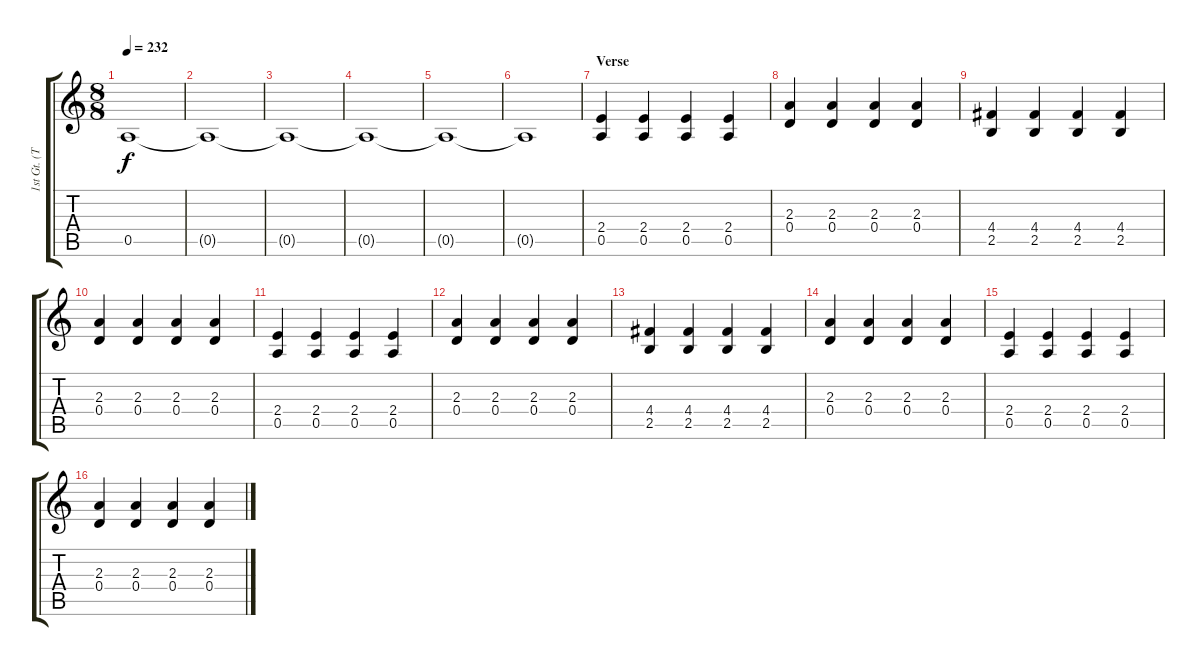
\track ("1st Gt. (Tom)" "1st Gt. (T") {instrument distortionguitar}
\staff {score tabs}
\tuning (E4 B3 G3 D3 A2 E2) {hide}
\ts (8 8)
\tempo 232
\clef g2
\ks c
0.5{t}.1{dy f} |
0.5{t}.1 |
0.5{t}.1 |
0.5{t}.1 |
0.5{t}.1 |
0.5{t}.1 |
\section ("" "Verse")
(2.4 0.5).4 (2.4 0.5).4 (2.4 0.5).4 (2.4 0.5).4 |
(2.3 0.4).4 (2.3 0.4).4 (2.3 0.4).4 (2.3 0.4).4 |
(4.4 2.5).4 (4.4 2.5).4 (4.4 2.5).4 (4.4 2.5).4 |
(2.3 0.4).4 (2.3 0.4).4 (2.3 0.4).4 (2.3 0.4).4 |
(2.4 0.5).4 (2.4 0.5).4 (2.4 0.5).4 (2.4 0.5).4 |
(2.3 0.4).4 (2.3 0.4).4 (2.3 0.4).4 (2.3 0.4).4 |
(4.4 2.5).4 (4.4 2.5).4 (4.4 2.5).4 (4.4 2.5).4 |
(2.3 0.4).4 (2.3 0.4).4 (2.3 0.4).4 (2.3 0.4).4 |
(2.4 0.5).4 (2.4 0.5).4 (2.4 0.5).4 (2.4 0.5).4 |
(2.3 0.4).4 (2.3 0.4).4 (2.3 0.4).4 (2.3 0.4).4
